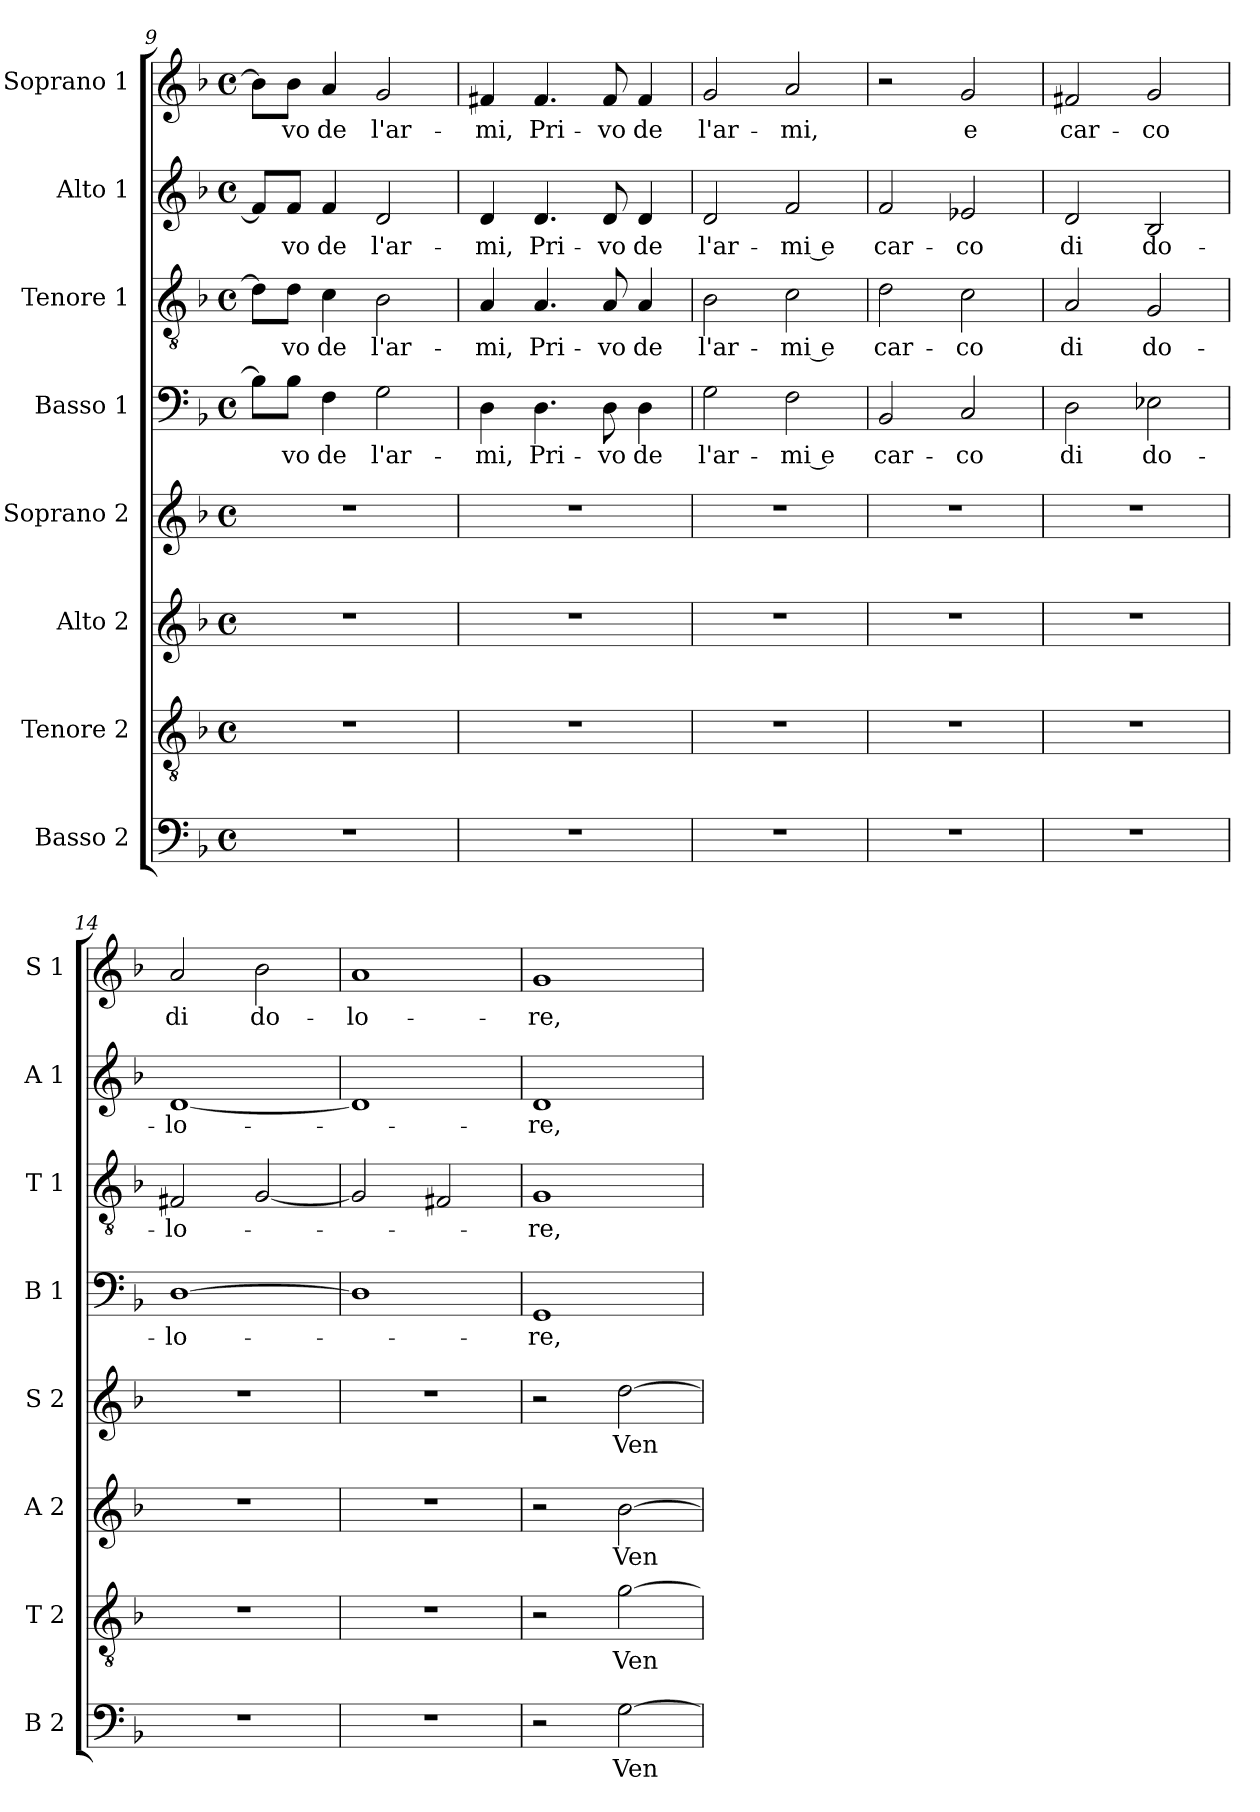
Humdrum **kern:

**kern	**text	**kern	**text	**kern	**text	**kern	**text	**kern	**text	**kern	**text	**kern	**text	**kern	**text
*part8	*part8	*part7	*part7	*part6	*part6	*part5	*part5	*part4	*part4	*part3	*part3	*part2	*part2	*part1	*part1
*staff8	*staff8	*staff7	*staff7	*staff6	*staff6	*staff5	*staff5	*staff4	*staff4	*staff3	*staff3	*staff2	*staff2	*staff1	*staff1
*I"Basso 2	*	*I"Tenore 2	*	*I"Alto 2	*	*I"Soprano 2	*	*I"Basso 1	*	*I"Tenore 1	*	*I"Alto 1	*	*I"Soprano 1	*
*I'B 2	*	*I'T 2	*	*I'A 2	*	*I'S 2	*	*I'B 1	*	*I'T 1	*	*I'A 1	*	*I'S 1	*
!!LO:PB:g=z
*clefF4	*	*clefGv2	*	*clefG2	*	*clefG2	*	*clefF4	*	*clefGv2	*	*clefG2	*	*clefG2	*
*k[b-]	*	*k[b-]	*	*k[b-]	*	*k[b-]	*	*k[b-]	*	*k[b-]	*	*k[b-]	*	*k[b-]	*
*F:	*	*F:	*	*F:	*	*F:	*	*F:	*	*F:	*	*F:	*	*F:	*
*M4/4	*	*M4/4	*	*M4/4	*	*M4/4	*	*M4/4	*	*M4/4	*	*M4/4	*	*M4/4	*
*met(c)	*	*met(c)	*	*met(c)	*	*met(c)	*	*met(c)	*	*met(c)	*	*met(c)	*	*met(c)	*
=9	=9	=9	=9	=9	=9	=9	=9	=9	=9	=9	=9	=9	=9	=9	=9
1r	.	1r	.	1r	.	1r	.	8B-\L]	.	8d\L]	.	8f/L]	.	8b-\L]	.
!	!	!	!	!	!	!	!	!	!LO:LY:b	!	!LO:LY:b	!	!LO:LY:b	!	!LO:LY:b
.	.	.	.	.	.	.	.	8B-\J	-vo	8d\J	-vo	8f/J	-vo	8b-\J	-vo
!	!	!	!	!	!	!	!	!	!LO:LY:b	!	!LO:LY:b	!	!LO:LY:b	!	!LO:LY:b
.	.	.	.	.	.	.	.	4F\	de	4c\	de	4f/	de	4a/	de
!	!	!	!	!	!	!	!	!	!LO:LY:b	!	!LO:LY:b	!	!LO:LY:b	!	!LO:LY:b
.	.	.	.	.	.	.	.	2G\	l'ar-	2B-\	l'ar-	2d/	l'ar-	2g/	l'ar-
=10	=10	=10	=10	=10	=10	=10	=10	=10	=10	=10	=10	=10	=10	=10	=10
!	!	!	!	!	!	!	!	!	!LO:LY:b	!	!LO:LY:b	!	!LO:LY:b	!	!LO:LY:b
1r	.	1r	.	1r	.	1r	.	4D\	-mi,	4A/	-mi,	4d/	-mi,	4f#X/	-mi,
!	!	!	!	!	!	!	!	!	!LO:LY:b	!	!LO:LY:b	!	!LO:LY:b	!	!LO:LY:b
.	.	.	.	.	.	.	.	4.D\	Pri-	4.A/	Pri-	4.d/	Pri-	4.f#/	Pri-
!	!	!	!	!	!	!	!	!	!LO:LY:b	!	!LO:LY:b	!	!LO:LY:b	!	!LO:LY:b
.	.	.	.	.	.	.	.	8D\	-vo	8A/	-vo	8d/	-vo	8f#/	-vo
!	!	!	!	!	!	!	!	!	!LO:LY:b	!	!LO:LY:b	!	!LO:LY:b	!	!LO:LY:b
.	.	.	.	.	.	.	.	4D\	de	4A/	de	4d/	de	4f#/	de
=11	=11	=11	=11	=11	=11	=11	=11	=11	=11	=11	=11	=11	=11	=11	=11
!	!	!	!	!	!	!	!	!	!LO:LY:b	!	!LO:LY:b	!	!LO:LY:b	!	!LO:LY:b
1r	.	1r	.	1r	.	1r	.	2G\	l'ar-	2B-\	l'ar-	2d/	l'ar-	2g/	l'ar-
!	!	!	!	!	!	!	!	!	!LO:LY:b	!	!LO:LY:b	!	!LO:LY:b	!	!LO:LY:b
.	.	.	.	.	.	.	.	2F\	-mi e	2c\	-mi e	2f/	-mi e	2a/	-mi,
=12	=12	=12	=12	=12	=12	=12	=12	=12	=12	=12	=12	=12	=12	=12	=12
!	!	!	!	!	!	!	!	!	!LO:LY:b	!	!LO:LY:b	!	!LO:LY:b	!	!
1r	.	1r	.	1r	.	1r	.	2BB-/	car-	2d\	car-	2f/	car-	2r	.
!	!	!	!	!	!	!	!	!	!LO:LY:b	!	!LO:LY:b	!	!LO:LY:b	!	!LO:LY:b
.	.	.	.	.	.	.	.	2C/	-co	2c\	-co	2e-X/	-co	2g/	e
=13	=13	=13	=13	=13	=13	=13	=13	=13	=13	=13	=13	=13	=13	=13	=13
!	!	!	!	!	!	!	!	!	!LO:LY:b	!	!LO:LY:b	!	!LO:LY:b	!	!LO:LY:b
1r	.	1r	.	1r	.	1r	.	2D\	di	2A/	di	2d/	di	2f#X/	car-
!	!	!	!	!	!	!	!	!	!LO:LY:b	!	!LO:LY:b	!	!LO:LY:b	!	!LO:LY:b
.	.	.	.	.	.	.	.	2E-X\	do-	2G/	do-	2B-/	do-	2g/	-co
=14	=14	=14	=14	=14	=14	=14	=14	=14	=14	=14	=14	=14	=14	=14	=14
!	!	!	!	!	!	!	!	!	!LO:LY:b	!	!LO:LY:b	!	!LO:LY:b	!	!LO:LY:b
1r	.	1r	.	1r	.	1r	.	[1D	-lo-	2F#X/	-lo-	[1d	-lo-	2a/	di
!	!	!	!	!	!	!	!	!	!	!	!	!	!	!	!LO:LY:b
.	.	.	.	.	.	.	.	.	.	[2G/	.	.	.	2b-\	do-
=15	=15	=15	=15	=15	=15	=15	=15	=15	=15	=15	=15	=15	=15	=15	=15
!	!	!	!	!	!	!	!	!	!	!	!	!	!	!	!LO:LY:b
1r	.	1r	.	1r	.	1r	.	1D]	.	2G/]	.	1d]	.	1a	-lo-
.	.	.	.	.	.	.	.	.	.	2F#X/	.	.	.	.	.
=16	=16	=16	=16	=16	=16	=16	=16	=16	=16	=16	=16	=16	=16	=16	=16
!	!	!	!	!	!	!	!	!	!LO:LY:b	!	!LO:LY:b	!	!LO:LY:b	!	!LO:LY:b
2r	.	2r	.	2r	.	2r	.	1GG	-re,	1G	-re,	1d	-re,	1g	-re,
!	!LO:LY:b	!	!LO:LY:b	!	!LO:LY:b	!	!LO:LY:b	!	!	!	!	!	!	!	!
[2G\	Ven-	[2g\	Ven-	[2b-\	Ven-	[2dd\	Ven-	.	.	.	.	.	.	.	.
=	=	=	=	=	=	=	=	=	=	=	=	=	=	=	=
*-	*-	*-	*-	*-	*-	*-	*-	*-	*-	*-	*-	*-	*-	*-	*-
